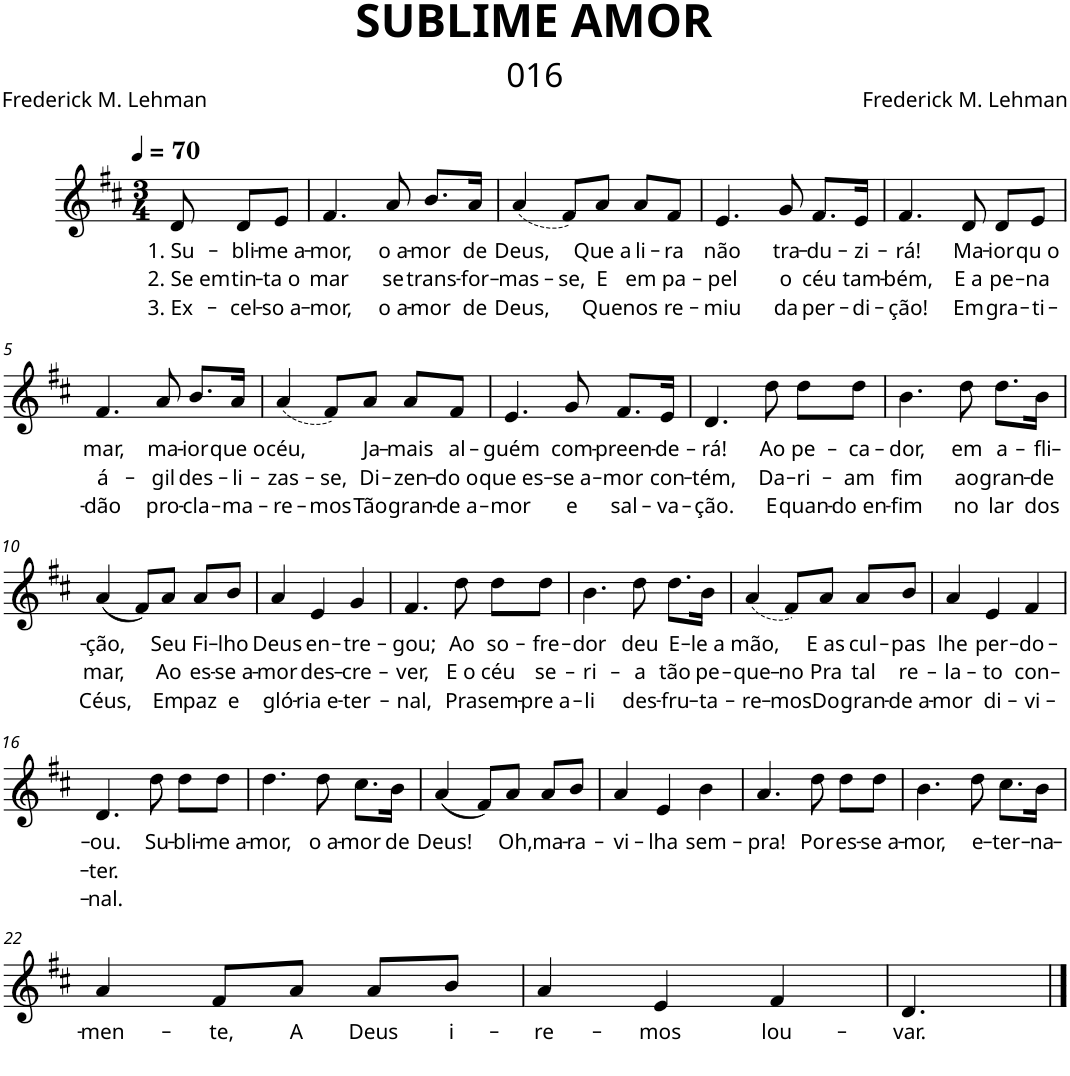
**kern	**text	**text	**text
*part1	*part1	*part1	*part1
*staff1	*staff1	*staff1	*staff1
*I"Trompete em Bb	*	*	*
*I'Tpt. em Bb	*	*	*
*clefG2	*	*	*
*Trd1c2	*	*	*
*k[f#c#]	*	*	*
*M3/4	*	*	*
*MM70	*	*	*
=	=	=	=
!	!LO:LY:b	!LO:LY:b	!LO:LY:b
8d/	1. Su-	2. Se em	3. Ex-
!	!LO:LY:b	!LO:LY:b	!LO:LY:b
8d/L	-bli-	tin-	-cel-
!	!LO:LY:b	!LO:LY:b	!LO:LY:b
8e/J	-me a-	-ta o	-so a-
=1	=1	=1	=1
!	!LO:LY:b	!LO:LY:b	!LO:LY:b
4.f#/	-mor,	mar	-mor,
!	!LO:LY:b	!LO:LY:b	!LO:LY:b
8a/	o a-	se	o a-
!	!LO:LY:b	!LO:LY:b	!LO:LY:b
8.b/L	-mor	trans-	-mor
!	!LO:LY:b	!LO:LY:b	!LO:LY:b
16a/Jk	de	-for-	de
=2	=2	=2	=2
!	!LO:LY:b	!LO:LY:b	!LO:LY:b
(4a/	Deus,	-mas-	Deus,
!	!	!LO:LY:b	!
8f#/L)	.	-se,	.
!	!LO:LY:b	!LO:LY:b	!LO:LY:b
8a/J	Que a	E	Que
!	!LO:LY:b	!LO:LY:b	!LO:LY:b
8a/L	li-	em	nos
!	!LO:LY:b	!LO:LY:b	!LO:LY:b
8f#/J	-ra	pa-	re-
=3	=3	=3	=3
!	!LO:LY:b	!LO:LY:b	!LO:LY:b
4.e/	não	-pel	-miu
!	!LO:LY:b	!LO:LY:b	!LO:LY:b
8g/	tra-	o	da
!	!LO:LY:b	!LO:LY:b	!LO:LY:b
8.f#/L	-du-	céu	per-
!	!LO:LY:b	!LO:LY:b	!LO:LY:b
16e/Jk	-zi-	tam-	-di-
=4	=4	=4	=4
!	!LO:LY:b	!LO:LY:b	!LO:LY:b
4.f#/	-rá!	-bém,	-ção!
!	!LO:LY:b	!LO:LY:b	!LO:LY:b
8d/	Ma-	E a	Em
!	!LO:LY:b	!LO:LY:b	!LO:LY:b
8d/L	-ior	pe-	gra-
!	!LO:LY:b	!LO:LY:b	!LO:LY:b
8e/J	qu o	-na	-ti-
!!LO:LB:g=z
=5	=5	=5	=5
!	!LO:LY:b	!LO:LY:b	!LO:LY:b
4.f#/	mar,	á-	-dão
!	!LO:LY:b	!LO:LY:b	!LO:LY:b
8a/	ma-	-gil	pro-
!	!LO:LY:b	!LO:LY:b	!LO:LY:b
8.b/L	-ior	des-	-cla-
!	!LO:LY:b	!LO:LY:b	!LO:LY:b
16a/Jk	que o	-li-	-ma-
=6	=6	=6	=6
!	!LO:LY:b	!LO:LY:b	!LO:LY:b
(4a/	céu,	-zas-	-re-
!	!	!LO:LY:b	!LO:LY:b
8f#/L)	.	-se,	-mos
!	!LO:LY:b	!LO:LY:b	!LO:LY:b
8a/J	Ja-	Di-	Tão
!	!LO:LY:b	!LO:LY:b	!LO:LY:b
8a/L	-mais	-zen-	gran-
!	!LO:LY:b	!LO:LY:b	!LO:LY:b
8f#/J	al-	-do o	-de a-
=7	=7	=7	=7
!	!LO:LY:b	!LO:LY:b	!LO:LY:b
4.e/	-guém	que es-	-mor
!	!LO:LY:b	!LO:LY:b	!LO:LY:b
8g/	com-	-se a-	e
!	!LO:LY:b	!LO:LY:b	!LO:LY:b
8.f#/L	-preen-	-mor	sal-
!	!LO:LY:b	!LO:LY:b	!LO:LY:b
16e/Jk	-de-	con-	-va-
=8	=8	=8	=8
!	!LO:LY:b	!LO:LY:b	!LO:LY:b
4.d/	-rá!	-tém,	-ção.
!	!LO:LY:b	!LO:LY:b	!LO:LY:b
8dd\	Ao	Da-	E
!	!LO:LY:b	!LO:LY:b	!LO:LY:b
8dd\L	pe-	-ri-	quan-
!	!LO:LY:b	!LO:LY:b	!LO:LY:b
8dd\J	-ca-	-am	-do en-
=9	=9	=9	=9
!	!LO:LY:b	!LO:LY:b	!LO:LY:b
4.b\	-dor,	fim	-fim
!	!LO:LY:b	!LO:LY:b	!LO:LY:b
8dd\	em	ao	no
!	!LO:LY:b	!LO:LY:b	!LO:LY:b
8.dd\L	a-	gran-	lar
!	!LO:LY:b	!LO:LY:b	!LO:LY:b
16b\Jk	-fli-	-de	dos
!!LO:LB:g=z
=10	=10	=10	=10
!	!LO:LY:b	!LO:LY:b	!LO:LY:b
(4a/	-ção,	mar,	Céus,
8f#/L)	.	.	.
!	!LO:LY:b	!LO:LY:b	!LO:LY:b
8a/J	Seu	Ao	Em
!	!LO:LY:b	!LO:LY:b	!LO:LY:b
8a/L	Fi-	es-	paz
!	!LO:LY:b	!LO:LY:b	!LO:LY:b
8b/J	-lho	-se a-	e
=11	=11	=11	=11
!	!LO:LY:b	!LO:LY:b	!LO:LY:b
4a/	Deus	-mor	gló-
!	!LO:LY:b	!LO:LY:b	!LO:LY:b
4e/	en-	des-	-ria e-
!	!LO:LY:b	!LO:LY:b	!LO:LY:b
4g/	-tre-	-cre-	-ter-
=12	=12	=12	=12
!	!LO:LY:b	!LO:LY:b	!LO:LY:b
4.f#/	-gou;	-ver,	-nal,
!	!LO:LY:b	!LO:LY:b	!LO:LY:b
8dd\	Ao	E o	Pra
!	!LO:LY:b	!LO:LY:b	!LO:LY:b
8dd\L	so-	céu	sem-
!	!LO:LY:b	!LO:LY:b	!LO:LY:b
8dd\J	-fre-	se-	-pre a-
=13	=13	=13	=13
!	!LO:LY:b	!LO:LY:b	!LO:LY:b
4.b\	-dor	-ri-	-li
!	!LO:LY:b	!LO:LY:b	!LO:LY:b
8dd\	deu	-a	des-
!	!LO:LY:b	!LO:LY:b	!LO:LY:b
8.dd\L	E-	tão	-fru-
!	!LO:LY:b	!LO:LY:b	!LO:LY:b
16b\Jk	-le a	pe-	-ta-
=14	=14	=14	=14
!	!LO:LY:b	!LO:LY:b	!LO:LY:b
(4a/	mão,	-que-	-re-
!	!	!LO:LY:b	!LO:LY:b
8f#/L)	.	-no	-mos
!	!LO:LY:b	!LO:LY:b	!LO:LY:b
8a/J	E as	Pra	Do
!	!LO:LY:b	!LO:LY:b	!LO:LY:b
8a/L	cul-	tal	gran-
!	!LO:LY:b	!LO:LY:b	!LO:LY:b
8b/J	-pas	re-	-de a-
=15	=15	=15	=15
!	!LO:LY:b	!LO:LY:b	!LO:LY:b
4a/	lhe	-la-	-mor
!	!LO:LY:b	!LO:LY:b	!LO:LY:b
4e/	per-	-to	di-
!	!LO:LY:b	!LO:LY:b	!LO:LY:b
4f#/	-do-	con-	-vi-
!!LO:LB:g=z
=16	=16	=16	=16
!	!LO:LY:b	!LO:LY:b	!LO:LY:b
4.d/	-ou.	-ter.	-nal.
!	!LO:LY:b	!	!
8dd\	Su-	.	.
!	!LO:LY:b	!	!
8dd\L	-bli-	.	.
!	!LO:LY:b	!	!
8dd\J	-me a-	.	.
=17	=17	=17	=17
!	!LO:LY:b	!	!
4.dd\	-mor,	.	.
!	!LO:LY:b	!	!
8dd\	o a-	.	.
!	!LO:LY:b	!	!
8.cc#\L	-mor	.	.
!	!LO:LY:b	!	!
16b\Jk	de	.	.
=18	=18	=18	=18
!	!LO:LY:b	!	!
(4a/	Deus!	.	.
8f#/L)	.	.	.
!	!LO:LY:b	!	!
8a/J	Oh,	.	.
!	!LO:LY:b	!	!
8a/L	ma-	.	.
!	!LO:LY:b	!	!
8b/J	-ra-	.	.
=19	=19	=19	=19
!	!LO:LY:b	!	!
4a/	-vi-	.	.
!	!LO:LY:b	!	!
4e/	-lha	.	.
!	!LO:LY:b	!	!
4b\	sem-	.	.
=20	=20	=20	=20
!	!LO:LY:b	!	!
4.a/	pra!	.	.
!	!LO:LY:b	!	!
8dd\	Por	.	.
!	!LO:LY:b	!	!
8dd\L	es-	.	.
!	!LO:LY:b	!	!
8dd\J	-se a-	.	.
=21	=21	=21	=21
!	!LO:LY:b	!	!
4.b\	-mor,	.	.
!	!LO:LY:b	!	!
8dd\	e-	.	.
!	!LO:LY:b	!	!
8.cc#\L	-ter-	.	.
!	!LO:LY:b	!	!
16b\Jk	-na-	.	.
!!LO:LB:g=z
=22	=22	=22	=22
!	!LO:LY:b	!	!
4a/	-men-	.	.
!	!LO:LY:b	!	!
8f#/L	-te,	.	.
!	!LO:LY:b	!	!
8a/J	A	.	.
!	!LO:LY:b	!	!
8a/L	Deus	.	.
!	!LO:LY:b	!	!
8b/J	i-	.	.
=23	=23	=23	=23
!	!LO:LY:b	!	!
4a/	-re-	.	.
!	!LO:LY:b	!	!
4e/	-mos	.	.
!	!LO:LY:b	!	!
4f#/	lou-	.	.
=24	=24	=24	=24
!	!LO:LY:b	!	!
4.d/	-var.	.	.
==	==	==	==
*-	*-	*-	*-
